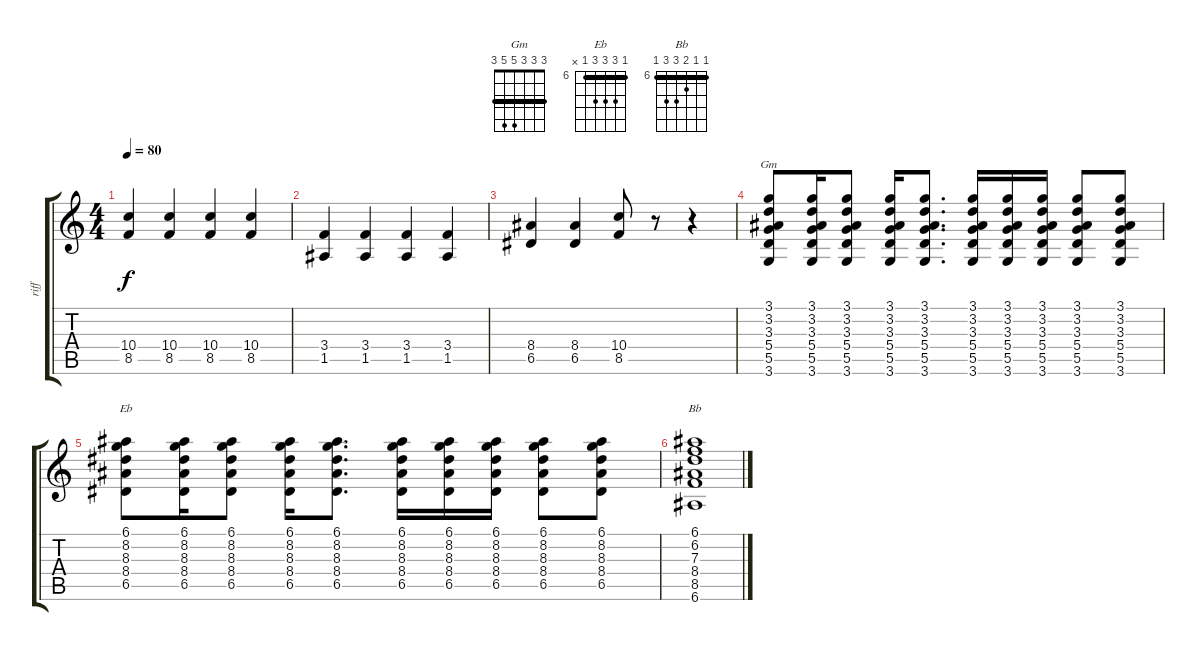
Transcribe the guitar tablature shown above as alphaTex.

\track ("riff" "riff") {instrument acousticguitarsteel}
\staff {score tabs}
\tuning (E4 B3 G3 D3 A2 E2) {hide}
\chord ("Gm" 3 3 3 5 5 3) {barre 3}
\chord ("Eb" 6 8 8 8 6 x) {firstfret 6 barre 6}
\chord ("Bb" 6 6 7 8 8 6) {firstfret 6 barre 6}
\ts (4 4)
\tempo 80
\clef g2
\ks c
(10.4 8.5).4{dy f} (10.4 8.5).4 (10.4 8.5).4 (10.4 8.5).4 |
(3.4 1.5).4 (3.4 1.5).4 (3.4 1.5).4 (3.4 1.5).4 |
(8.4 6.5).4 (8.4 6.5).4 (10.4 8.5).8 r.8 r.4 |
(3.1 3.2 3.3 5.4 5.5 3.6).8{ch "Gm" instrument acousticguitarsteel} (3.1 3.2 3.3 5.4 5.5 3.6).16 (3.1 3.2 3.3 5.4 5.5 3.6).8 (3.1 3.2 3.3 5.4 5.5 3.6).16 (3.1 3.2 3.3 5.4 5.5 3.6).8{d} (3.1 3.2 3.3 5.4 5.5 3.6).16 (3.1 3.2 3.3 5.4 5.5 3.6).16 (3.1 3.2 3.3 5.4 5.5 3.6).16 (3.1 3.2 3.3 5.4 5.5 3.6).8 (3.1 3.2 3.3 5.4 5.5 3.6).8 |
(6.1 8.2 8.3 8.4 6.5).8{ch "Eb"} (6.1 8.2 8.3 8.4 6.5).16 (6.1 8.2 8.3 8.4 6.5).8 (6.1 8.2 8.3 8.4 6.5).16 (6.1 8.2 8.3 8.4 6.5).8{d} (6.1 8.2 8.3 8.4 6.5).16 (6.1 8.2 8.3 8.4 6.5).16 (6.1 8.2 8.3 8.4 6.5).16 (6.1 8.2 8.3 8.4 6.5).8 (6.1 8.2 8.3 8.4 6.5).8 |
(6.1 6.2 7.3 8.4 8.5 6.6).1{ch "Bb"}
